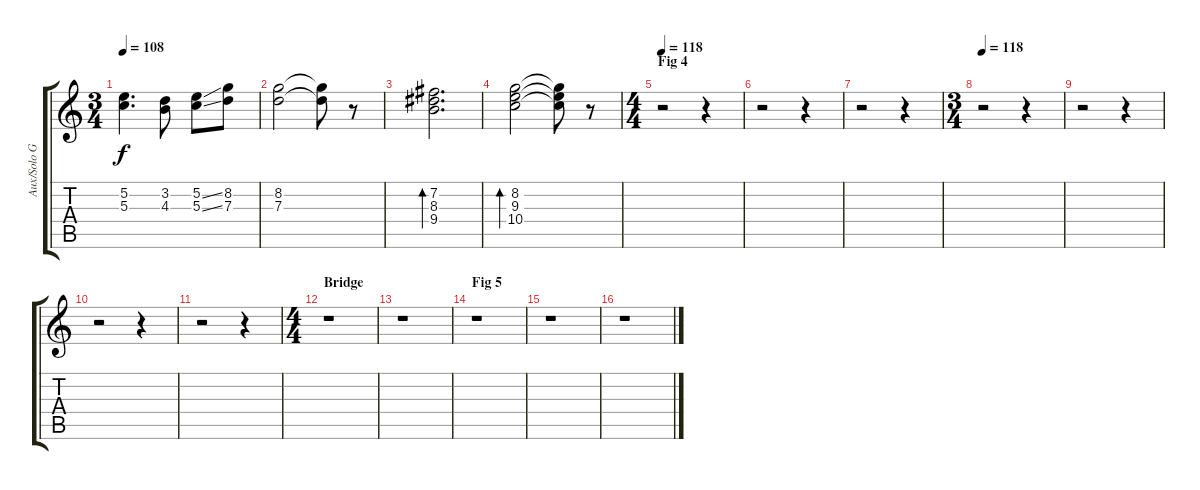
\track ("Aux/Solo Gtr2" "Aux/Solo G") {instrument overdrivenguitar}
\staff {score tabs}
\tuning (E4 B3 G3 D3 A2 E2) {hide}
\ts (3 4)
\tempo 108
\clef g2
\ks c
(5.2 5.3).4{d dy f} (3.2 4.3).8 (5.2{ss} 5.3{ss}).8 (8.2 7.3).8 |
(8.2 7.3).2 (8.2{t} 7.3{t}).8 r.8 |
(7.2 8.3 9.4).2{d bd 120} |
(8.2 9.3 10.4).2{bd 120} (8.2{t} 9.3{t} 10.4{t}).8 r.8 |
\ts (4 4)
\section ("" "Fig 4")
\tempo 118
r.2 r.4 |
r.2 r.4 |
r.2 r.4 |
\ts (3 4)
\tempo 118
r.2 r.4 |
r.2 r.4 |
r.2 r.4 |
r.2 r.4 |
\ts (4 4)
\section ("" "Bridge")
r.1 |
r.1 |
\section ("" "Fig 5")
r.1 |
r.1 |
r.1
